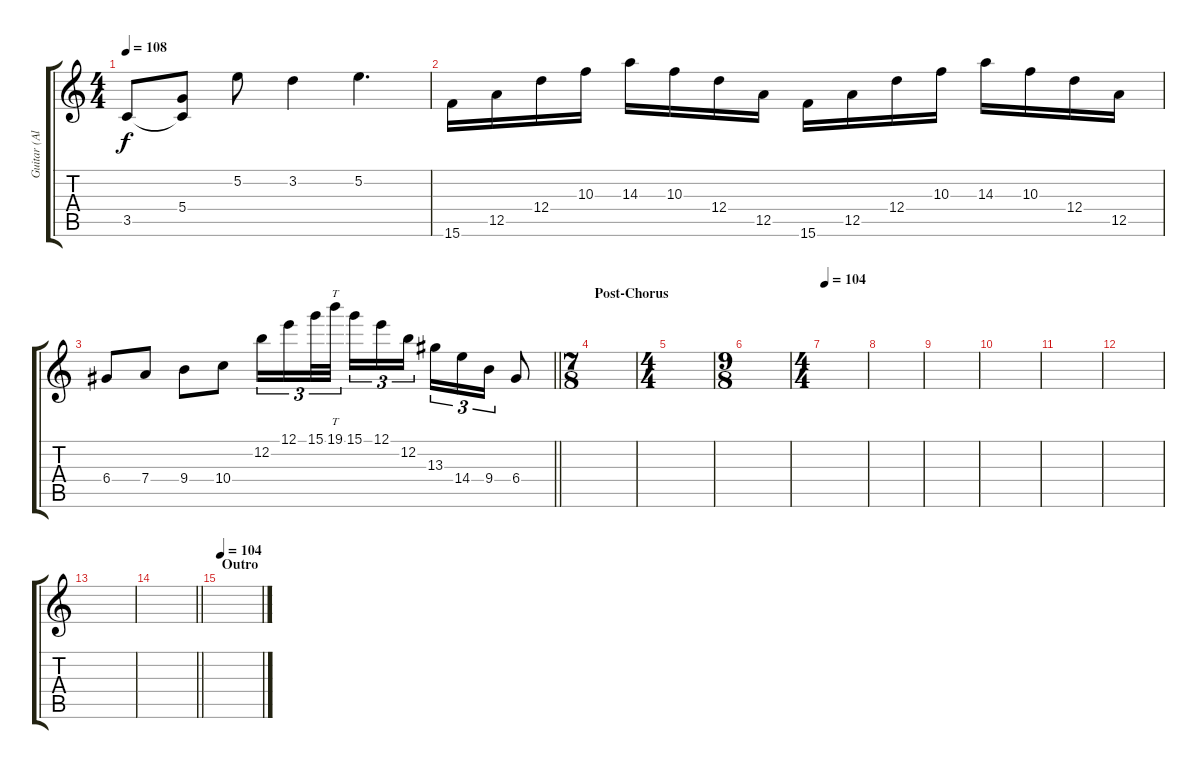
\track ("Guitar (Alternate tuning : Drop D)" "Guitar (Al") {instrument distortionguitar}
\staff {score tabs}
\tuning (E4 B3 G3 D3 A2 D2) {hide}
\ts (4 4)
\tempo 108
\clef g2
\ks c
3.5.8{dy f} (5.4 3.5{t}).8 5.2.8 3.2.4 5.2.4{d} |
15.6.16 12.5.16 12.4.16 10.3.16 14.3.16 10.3.16 12.4.16 12.5.16 15.6.16 12.5.16 12.4.16 10.3.16 14.3.16 10.3.16 12.4.16 12.5.16 |
\barLineRight lightlight
6.4.8 7.4.8 9.4.8 10.4.8 12.2.16{tu (3 2)} 12.1.16{tu (3 2)} 15.1.32{tu (3 2)} 19.1.32{tt tu (3 2) beam splitsecondary} 15.1.16{tu (3 2)} 12.1.16{tu (3 2)} 12.2.16{tu (3 2)} 13.3.16{tu (3 2)} 14.4.16{tu (3 2)} 9.4.16{tu (3 2)} 6.4.8 |
\ts (7 8)
\section ("" "Post-Chorus")
|
\ts (4 4)
|
\ts (9 8)
|
\ts (4 4)
\tempo 104
|
|
|
|
|
|
|
\barLineRight lightlight
|
\section ("" "Outro")
\tempo 104
